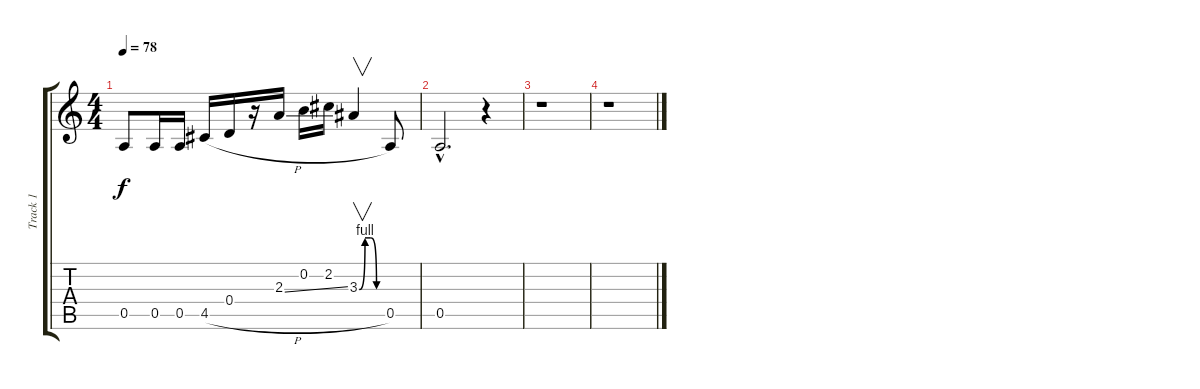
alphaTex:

\track ("Track 1" "Track 1") {instrument electricguitarjazz}
\staff {score tabs}
\tuning (E4 B3 G3 D3 A2 E2) {hide}
\ts (4 4)
\tempo 78
\clef g2
\ks c
0.5.8{dy f} 0.5.16 0.5.16 4.5{h}.16 0.4.16 r.16 2.3{ss}.16 0.2.16 2.2.16 3.3{be (custom 0 0 15 4 30 4 45 0 60 0)}.4{v} 0.5.8 |
0.5{hac}.2{d} r.4 |
r.1 |
r.1
